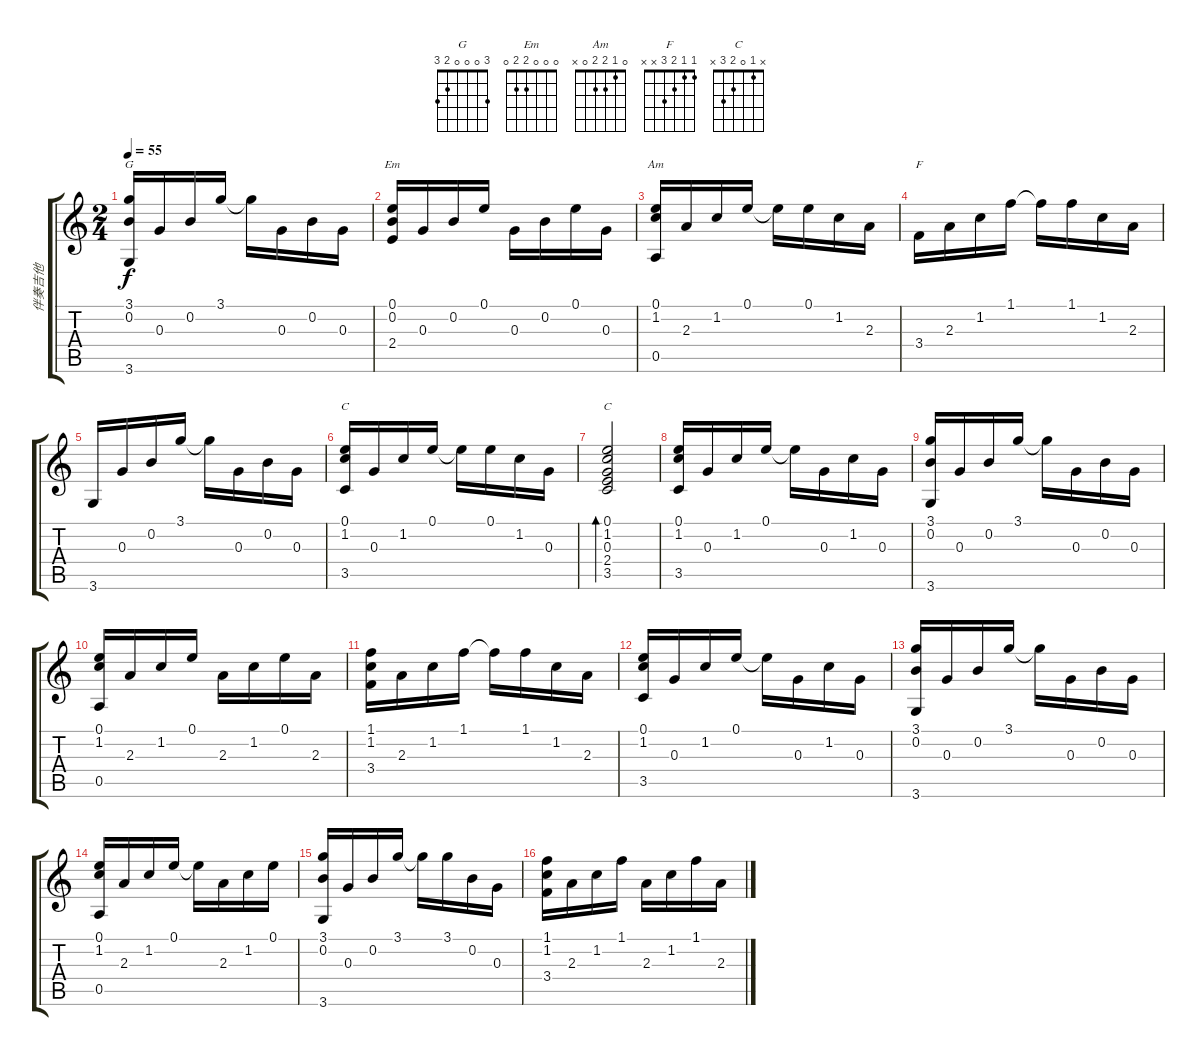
\track ("伴奏吉他" "伴奏吉他") {instrument acousticguitarnylon}
\staff {score tabs}
\tuning (E4 B3 G3 D3 A2 E2) {hide}
\chord ("G" 3 0 0 0 2 3)
\chord ("Em" 0 0 0 2 2 0)
\chord ("Am" 0 1 2 2 0 x)
\chord ("F" 1 1 2 3 x x)
\chord ("C" 0 1 0 2 3 x)
\chord ("C" x 1 0 2 3 x)
\ts (2 4)
\tempo 55
\clef g2
\ks c
(3.1 0.2 3.6).16{ch "G" dy f} 0.3.16 0.2.16 3.1.16 3.1{t}.16 0.3.16 0.2.16 0.3.16 |
(0.1 0.2 2.4).16{ch "Em"} 0.3.16 0.2.16 0.1.16 0.3.16 0.2.16 0.1.16 0.3.16 |
(0.1 1.2 0.5).16{ch "Am"} 2.3.16 1.2.16 0.1.16 0.1{t}.16 0.1.16 1.2.16 2.3.16 |
3.4.16{ch "F"} 2.3.16 1.2.16 1.1.16 1.1{t}.16 1.1.16 1.2.16 2.3.16 |
3.6.16 0.3.16 0.2.16 3.1.16 3.1{t}.16 0.3.16 0.2.16 0.3.16 |
(0.1 1.2 3.5).16{ch "C"} 0.3.16 1.2.16 0.1.16 0.1{t}.16 0.1.16 1.2.16 0.3.16 |
(0.1 1.2 0.3 2.4 3.5).2{bd 60 ch "C"} |
(0.1 1.2 3.5).16 0.3.16 1.2.16 0.1.16 0.1{t}.16 0.3.16 1.2.16 0.3.16 |
(3.1 0.2 3.6).16 0.3.16 0.2.16 3.1.16 3.1{t}.16 0.3.16 0.2.16 0.3.16 |
(0.1 1.2 0.5).16 2.3.16 1.2.16 0.1.16 2.3.16 1.2.16 0.1.16 2.3.16 |
(1.1 1.2 3.4).16 2.3.16 1.2.16 1.1.16 1.1{t}.16 1.1.16 1.2.16 2.3.16 |
(0.1 1.2 3.5).16 0.3.16 1.2.16 0.1.16 0.1{t}.16 0.3.16 1.2.16 0.3.16 |
(3.1 0.2 3.6).16 0.3.16 0.2.16 3.1.16 3.1{t}.16 0.3.16 0.2.16 0.3.16 |
(0.1 1.2 0.5).16 2.3.16 1.2.16 0.1.16 0.1{t}.16 2.3.16 1.2.16 0.1.16 |
(3.1 0.2 3.6).16 0.3.16 0.2.16 3.1.16 3.1{t}.16 3.1.16 0.2.16 0.3.16 |
(1.1 1.2 3.4).16 2.3.16 1.2.16 1.1.16 2.3.16 1.2.16 1.1.16 2.3.16
